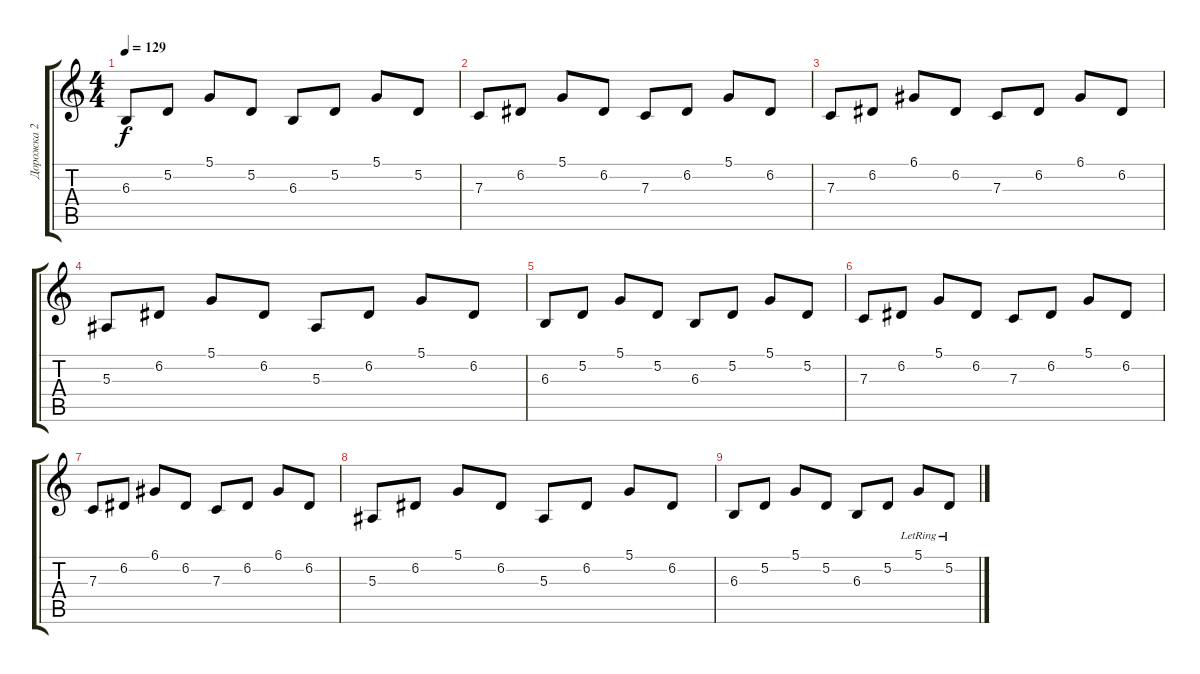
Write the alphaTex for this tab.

\track ("Дорожка 2" "Дорожка 2") {instrument acousticgrandpiano}
\staff {score tabs}
\tuning (D4 A3 F3 C3 G2 C2) {hide}
\ts (4 4)
\tempo 129
\clef g2
\ks c
6.3.8{dy f} 5.2.8 5.1.8 5.2.8 6.3.8 5.2.8 5.1.8 5.2.8 |
7.3.8 6.2.8 5.1.8 6.2.8 7.3.8 6.2.8 5.1.8 6.2.8 |
7.3.8 6.2.8 6.1.8 6.2.8 7.3.8 6.2.8 6.1.8 6.2.8 |
5.3.8 6.2.8 5.1.8 6.2.8 5.3.8 6.2.8 5.1.8 6.2.8 |
6.3.8 5.2.8 5.1.8 5.2.8 6.3.8 5.2.8 5.1.8 5.2.8 |
7.3.8 6.2.8 5.1.8 6.2.8 7.3.8 6.2.8 5.1.8 6.2.8 |
7.3.8 6.2.8 6.1.8 6.2.8 7.3.8 6.2.8 6.1.8 6.2.8 |
5.3.8 6.2.8 5.1.8 6.2.8 5.3.8 6.2.8 5.1.8 6.2.8 |
6.3.8 5.2.8 5.1.8 5.2.8 6.3.8 5.2.8 5.1{lr}.8 5.2{lr}.8
